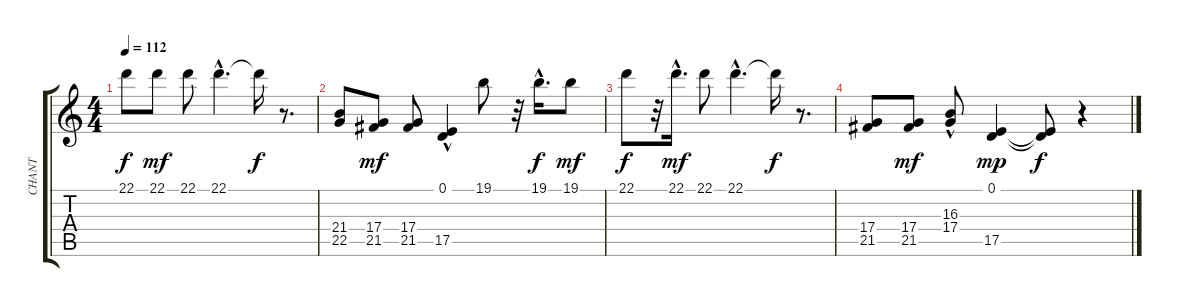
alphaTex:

\track ("CHANT" "CHANT") {instrument harmonica}
\staff {score tabs}
\tuning (E4 B3 G3 D3 A2 E2) {hide}
\ts (4 4)
\tempo 112
\clef g2
\ks c
22.1.8{dy f} 22.1.8{dy mf} 22.1.8 22.1{hac}.4{d} 22.1{t}.16{dy f} r.8{d} |
(21.4 22.5).8 (17.4 21.5).8{dy mf} (17.4 21.5).8 (0.1{hac} 17.5).4 19.1.8 r.32 19.1{hac}.16{d dy f} 19.1.8{dy mf} |
22.1.8{dy f} r.32 22.1{hac}.16{d dy mf} 22.1.8 22.1{hac}.4{d} 22.1{t}.16{dy f} r.8{d} |
(17.4 21.5).8 (17.4 21.5).8{dy mf} (16.3 17.4{hac}).8 (0.1 17.5).4{dy mp} (0.1{t} 17.5{t}).8{dy f} r.4
